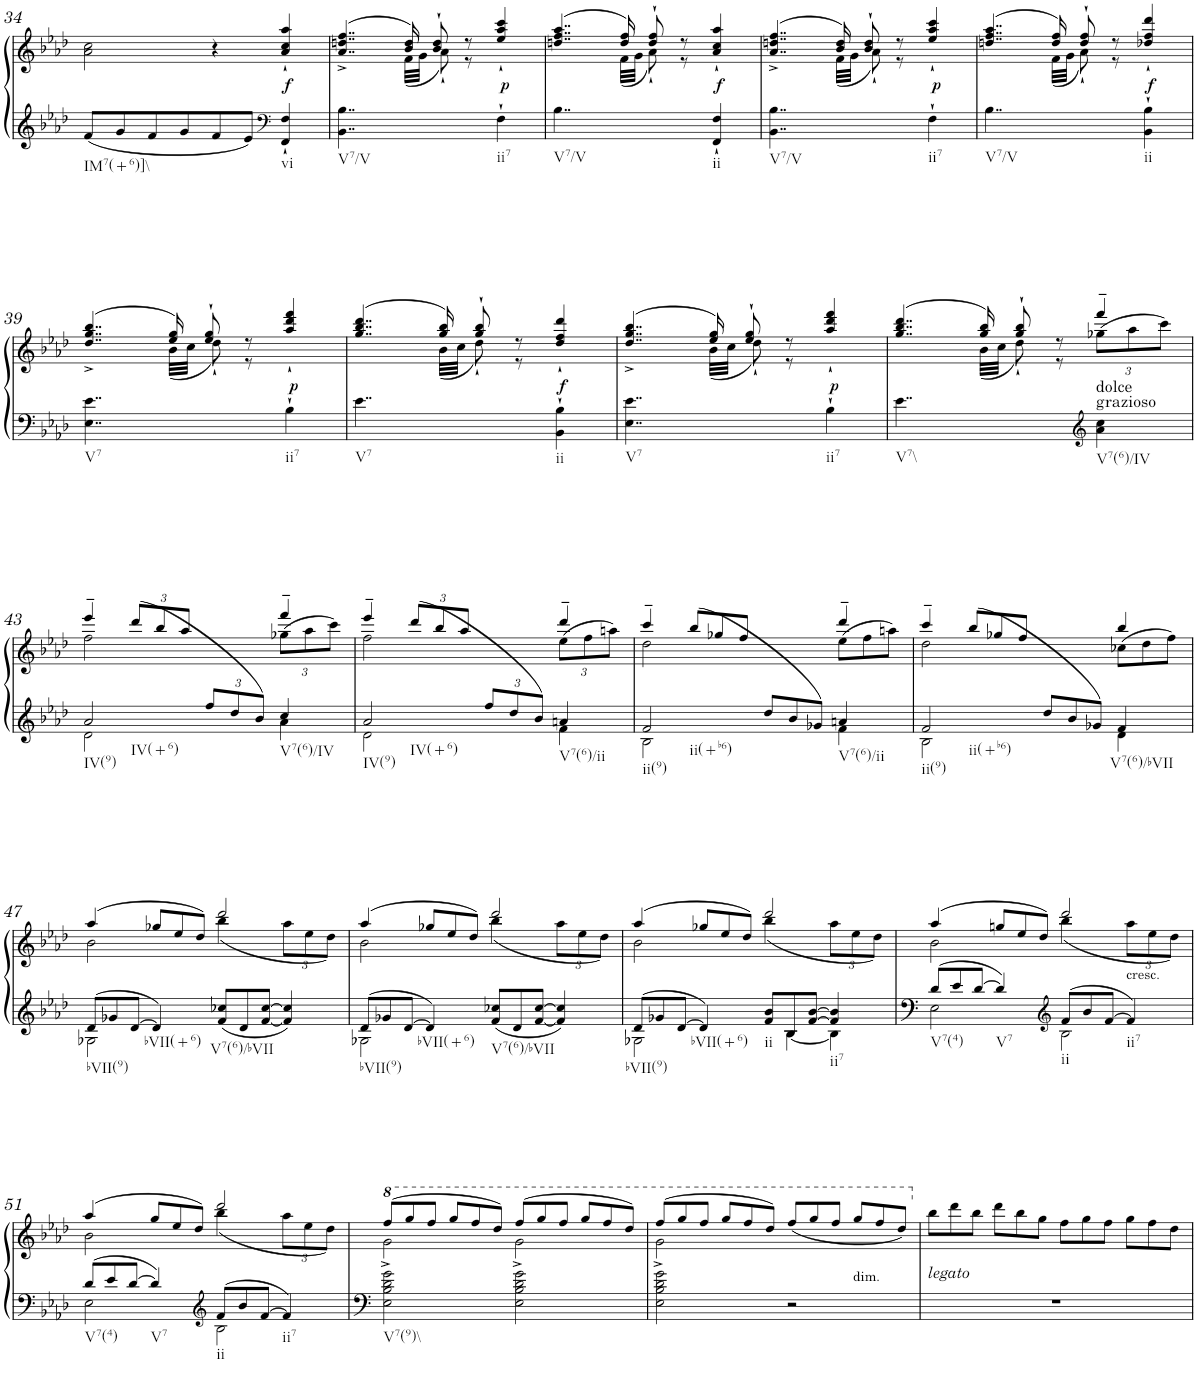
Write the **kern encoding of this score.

**kern	**kern	**dynam
*part1	*part1	*part1
*staff2	*staff1	*staff1/2
*I"Piano	*	*
*I'Pno.	*	*
!!LO:PB:g=z
*clefF4	*clefG2	*
*k[b-e-a-d-]	*k[b-e-a-d-]	*
*M4/4	*M4/4	*
*met(c)	*met(c)	*
=34	=34	=34
!LO:TX:b:t=IM7(+6)]\\	!	!
8f/L	2a-\ 2cc\	.
8g/	.	.
8f/	.	.
8g/	.	.
8f/	4r	.
8e-/J	.	.
*clefF4	*	*
!LO:TX:b:t=vi	!	!
!	!	!LO:DY:b
4FF/` 4F/`	4a-/` 4cc/` 4aa-/`	f
=35	=35	=35
*	*^	*
!LO:TX:b:t=V7/V	!	!	!
4..BB-\ 4..B-\	(4..a-/^ 4..ddn/^ 4..ff/^	4..ryy	.
16ryy	16b-/ 16dd/)	(32f\LLL	.
.	.	32g\JJJ	.
8ryy	8b-/` 8dd/`	8a-`\)	.
8ryy	8r	8r	.
!LO:TX:b:t=ii7	!	!	!
!	!	!	!LO:DY:b
4F`\	4ee-/` 4aa-/` 4ccc/`	4ryy	p
=36	=36	=36	=36
!LO:TX:b:t=V7/V	!	!	!
4..B-\	(4..ddn/ 4..ff/ 4..aa-/	4..ryy	.
16ryy	16dd/ 16ff/)	(32f\LLL	.
.	.	32g\JJJ	.
8ryy	8dd/` 8ff/`	8a-`\)	.
8ryy	8r	8r	.
!LO:TX:b:t=ii	!	!	!
!	!	!	!LO:DY:b
4FF/` 4F/`	4a-/` 4cc/` 4aa-/`	4ryy	f
=37	=37	=37	=37
!LO:TX:b:t=V7/V	!	!	!
4..BB-\ 4..B-\	(4..a-/^ 4..ddn/^ 4..ff/^	4..ryy	.
16ryy	16b-/ 16dd/)	(32f\LLL	.
.	.	32g\JJJ	.
8ryy	8b-/` 8dd/`	8a-`\)	.
8ryy	8r	8r	.
!LO:TX:b:t=ii7	!	!	!
!	!	!	!LO:DY:b
4F`\	4ee-/` 4aa-/` 4ccc/`	4ryy	p
=38	=38	=38	=38
!LO:TX:b:t=V7/V	!	!	!
4..B-\	(4..ddn/ 4..ff/ 4..aa-/	4..ryy	.
16ryy	16dd/ 16ff/)	(32f\LLL	.
.	.	32g\JJJ	.
8ryy	8dd/` 8ff/`	8a-`\)	.
8ryy	8r	8r	.
!LO:TX:b:t=ii	!	!	!
!	!	!	!LO:DY:b
4BB-\` 4B-\`	4dd-X/` 4ff/` 4ddd-/`	4ryy	f
!!LO:LB:g=z	!!
=39	=39	=39	=39
!LO:TX:b:t=V7	!	!	!
4..E-\ 4..e-\	(4..dd-/^ 4..gg/^ 4..bb-/^	4..ryy	.
16ryy	16ee-/ 16gg/)	(32b-\LLL	.
.	.	32cc\JJJ	.
8ryy	8ee-/` 8gg/`	8dd-`\)	.
8ryy	8r	8r	.
!LO:TX:b:t=ii7	!	!	!
!	!	!	!LO:DY:b
4B-`\	4aa-/` 4ddd-/` 4fff/`	4ryy	p
=40	=40	=40	=40
!LO:TX:b:t=V7	!	!	!
4..e-\	(4..gg/ 4..bb-/ 4..ddd-/	4..ryy	.
16ryy	16gg/ 16bb-/)	(32b-\LLL	.
.	.	32cc\JJJ	.
8ryy	8gg/` 8bb-/`	8dd-`\)	.
8ryy	8r	8r	.
!LO:TX:b:t=ii	!	!	!
!	!	!	!LO:DY:b
4BB-\` 4B-\`	4dd-/` 4ff/` 4ddd-/`	4ryy	f
=41	=41	=41	=41
!LO:TX:b:t=V7	!	!	!
4..E-\ 4..e-\	(4..dd-/^ 4..gg/^ 4..bb-/^	4..ryy	.
16ryy	16ee-/ 16gg/)	(32b-\LLL	.
.	.	32cc\JJJ	.
8ryy	8ee-/` 8gg/`	8dd-`\)	.
8ryy	8r	8r	.
!LO:TX:b:t=ii7	!	!	!
!	!	!	!LO:DY:b
4B-`\	4aa-/` 4ddd-/` 4fff/`	4ryy	p
=42	=42	=42	=42
!LO:TX:b:t=V7\\	!	!	!
4..e-\	(4..gg/ 4..bb-/ 4..ddd-/	4..ryy	.
16ryy	16gg/ 16bb-/)	(32b-\LLL	.
.	.	32cc\JJJ	.
8ryy	8gg/` 8bb-/`	8dd-`\)	.
8ryy	8r	8r	.
*clefG2	*	*	*
*	*	*Xbrackettup	*
!	!LO:TX:b:t=dolce	!	!
!	!LO:TX:b:t=grazioso	!	!
!LO:TX:b:t=V7(6)/IV	!	!	!
4a-\ 4cc\	4fff~/	(>12gg-X\L	.
.	.	12aa-\	.
.	.	12ccc\J)	.
!!LO:LB:g=z	!!
=43	=43	=43	=43
*^	*	*	*
!LO:TX:b:t=IV(9)	!	!	!	!
!LO:TX:b:t=IV(+6)	!	!	!	!
2a-/	2d-\	4eee-~/	2ff\	.
.	.	(12ddd-/L	.	.
.	.	12bb-/	.	.
.	.	12aa-/J	.	.
*Xbrackettup	*	*	*	*
12ff/L	4ryy	4ryy	4ryy	.
12dd-/	.	.	.	.
12b-/J)	.	.	.	.
!LO:TX:b:t=V7(6)/IV	!	!	!	!
4cc/	4a-\	4fff~/	(>12gg-X\L	.
.	.	.	12aa-\	.
.	.	.	12ccc\J)	.
=44	=44	=44	=44	=44
!LO:TX:b:t=IV(9)	!	!	!	!
!LO:TX:b:t=IV(+6)	!	!	!	!
2a-/	2d-\	4eee-~/	2ff\	.
.	.	(12ddd-/L	.	.
.	.	12bb-/	.	.
.	.	12aa-/J	.	.
12ff/L	4ryy	4ryy	4ryy	.
12dd-/	.	.	.	.
12b-/J)	.	.	.	.
!LO:TX:b:t=V7(6)/ii	!	!	!	!
4an/	4f\	4ddd-~/	(>12ee-\L	.
.	.	.	12ff\	.
.	.	.	12aan\J)	.
=45	=45	=45	=45	=45
!LO:TX:b:t=ii(9)	!	!	!	!
!LO:TX:b:t=ii(+b6)	!	!	!	!
2f/	2B-\	4ccc~/	2dd-\	.
*	*	*Xtuplet	*	*
.	.	(12bb-/L	.	.
.	.	12gg-X/	.	.
.	.	12ff/J	.	.
*Xtuplet	*	*	*	*
12dd-/L	4ryy	4ryy	4ryy	.
12b-/	.	.	.	.
12g-X/J)	.	.	.	.
!LO:TX:b:t=V7(6)/ii	!	!	!	!
4an/	4f\	4ddd-~/	(>12ee-\L	.
.	.	.	12ff\	.
.	.	.	12aan\J)	.
=46	=46	=46	=46	=46
!LO:TX:b:t=ii(9)	!	!	!	!
!LO:TX:b:t=ii(+b6)	!	!	!	!
2f/	2B-\	4ccc~/	2dd-\	.
.	.	(12bb-/L	.	.
.	.	12gg-X/	.	.
.	.	12ff/J	.	.
12dd-/L	4ryy	4ryy	4ryy	.
12b-/	.	.	.	.
12g-X/J)	.	.	.	.
!LO:TX:b:t=V7(6)/bVII	!	!	!	!
4f/	4d-\	4bb-/	(>12cc-X\L	.
.	.	.	12dd-\	.
.	.	.	12ff\J)	.
!!LO:LB:g=z	!!
=47	=47	=47	=47	=47
!LO:TX:b:t=bVII(9)	!	!	!	!
12d-/L	2G-X\	(4aa-/	2b-\	.
12g-X/	.	.	.	.
[12d-/J	.	.	.	.
!LO:TX:b:t=bVII(+6)	!	!	!	!
4d-/]	.	12gg-X/L	.	.
.	.	12ee-/	.	.
.	.	12dd-/J)	.	.
!LO:TX:b:t=V7(6)/bVII	!	!	!	!
12f/ 12cc-X/L	2ryy	2ddd-/	(4bb-\	.
12d-/	.	.	.	.
[12f/ [12cc-/J	.	.	.	.
*	*	*	*tuplet	*
4f/] 4cc-/]	.	.	12aa-\L	.
.	.	.	12ee-\	.
.	.	.	12dd-\J)	.
=48	=48	=48	=48	=48
!LO:TX:b:t=bVII(9)	!	!	!	!
12d-/L	2G-X\	(4aa-/	2b-\	.
12g-X/	.	.	.	.
[12d-/J	.	.	.	.
*	*	*Xtuplet	*	*
!LO:TX:b:t=bVII(+6)	!	!	!	!
4d-/]	.	12gg-X/L	.	.
.	.	12ee-/	.	.
.	.	12dd-/J)	.	.
!LO:TX:b:t=V7(6)/bVII	!	!	!	!
12f/ 12cc-X/L	2ryy	2ddd-/	(4bb-\	.
12d-/	.	.	.	.
[12f/ [12cc-/J	.	.	.	.
*	*	*	*tuplet	*
4f/] 4cc-/]	.	.	12aa-\L	.
.	.	.	12ee-\	.
.	.	.	12dd-\J)	.
=49	=49	=49	=49	=49
!LO:TX:b:t=bVII(9)	!	!	!	!
12d-/L	2G-X\	(4aa-/	2b-\	.
12g-X/	.	.	.	.
[12d-/J	.	.	.	.
*	*	*Xtuplet	*	*
!LO:TX:b:t=bVII(+6)	!	!	!	!
4d-/]	.	12gg-X/L	.	.
.	.	12ee-/	.	.
.	.	12dd-/J)	.	.
!LO:TX:b:t=ii	!	!	!	!
12f/ 12b-/L	12ryy	2ddd-/	(4bb-\	.
12B-/	[6B-\	.	.	.
[12f/ [12b-/J	.	.	.	.
*	*	*	*tuplet	*
!LO:TX:b:t=ii7	!	!	!	!
4f/] 4b-/]	4B-\]	.	12aa-\L	.
.	.	.	12ee-\	.
.	.	.	12dd-\J)	.
=50	=50	=50	=50	=50
!LO:TX:b:t=V7(4)	!	!	!	!
12d-/L	2E-\	(4aa-/	2b-\	.
12e-/	.	.	.	.
[12d-/J	.	.	.	.
*	*	*Xtuplet	*	*
!LO:TX:b:t=V7	!	!	!	!
4d-/]	.	12ggn/L	.	.
.	.	12ee-/	.	.
.	.	12dd-/J)	.	.
*clefG2	*	*	*	*
!LO:TX:b:t=ii	!	!	!	!
12f/L	2B-\	2ddd-/	(4bb-\	.
12b-/	.	.	.	.
[12f/J	.	.	.	.
*	*	*	*tuplet	*
!	!	!	!LO:TX:b:t=cresc.	!
!LO:TX:b:t=ii7	!	!	!	!
4f/]	.	.	12aa-\L	.
.	.	.	12ee-\	.
.	.	.	12dd-\J)	.
!!LO:LB:g=z	!!
=51	=51	=51	=51	=51
!LO:TX:b:t=V7(4)	!	!	!	!
12d-/L	2E-\	(4aa-/	2b-\	.
12e-/	.	.	.	.
[12d-/J	.	.	.	.
*	*	*Xtuplet	*	*
!LO:TX:b:t=V7	!	!	!	!
4d-/]	.	12gg/L	.	.
.	.	12ee-/	.	.
.	.	12dd-/J)	.	.
*clefG2	*	*	*	*
!LO:TX:b:t=ii	!	!	!	!
12f/L	2B-\	2ddd-/	(4bb-\	.
12b-/	.	.	.	.
[12f/J	.	.	.	.
*	*	*	*tuplet	*
!LO:TX:b:t=ii7	!	!	!	!
4f/]	.	.	12aa-\L	.
.	.	.	12ee-\	.
.	.	.	12dd-\J)	.
*v	*v	*	*	*
=52	=52	=52	=52
*	*8va	*	*
*	*Xtuplet	*	*
!LO:TX:b:t=V7(9)\\	!	!	!
2E-\ 2B-\ 2d-\ 2g\	(12fff/L	2gg^\	.
.	12ggg/	.	.
.	12fff/J	.	.
.	12ggg/L	.	.
.	12fff/	.	.
.	12ddd-/J)	.	.
2E-\ 2B-\ 2d-\ 2g\	(12fff/L	2gg^\	.
.	12ggg/	.	.
.	12fff/J	.	.
.	12ggg/L	.	.
.	12fff/	.	.
.	12ddd-/J)	.	.
=53	=53	=53	=53
2E-\ 2B-\ 2d-\ 2g\	(12fff/L	2gg^\	.
.	12ggg/	.	.
.	12fff/J	.	.
.	12ggg/L	.	.
.	12fff/	.	.
.	12ddd-/J)	.	.
2r	(12fff/L	2ryy	.
.	12ggg/	.	.
.	12fff/J	.	.
!	!LO:TX:b:t=dim.	!	!
.	12ggg/L	.	.
.	12fff/	.	.
.	12ddd-/J)	.	.
*	*v	*v	*
=54	=54	=54
*	*X8va	*
!	!LO:TX:b:i:t=legato	!
1r	12bb-\L	.
.	12ddd-\	.
.	12bb-\J	.
.	12ddd-\L	.
.	12bb-\	.
.	12gg\J	.
.	12ff\L	.
.	12gg\	.
.	12ff\J	.
.	12gg\L	.
.	12ff\	.
.	12dd-\J	.
=	=	=
*-	*-	*-
